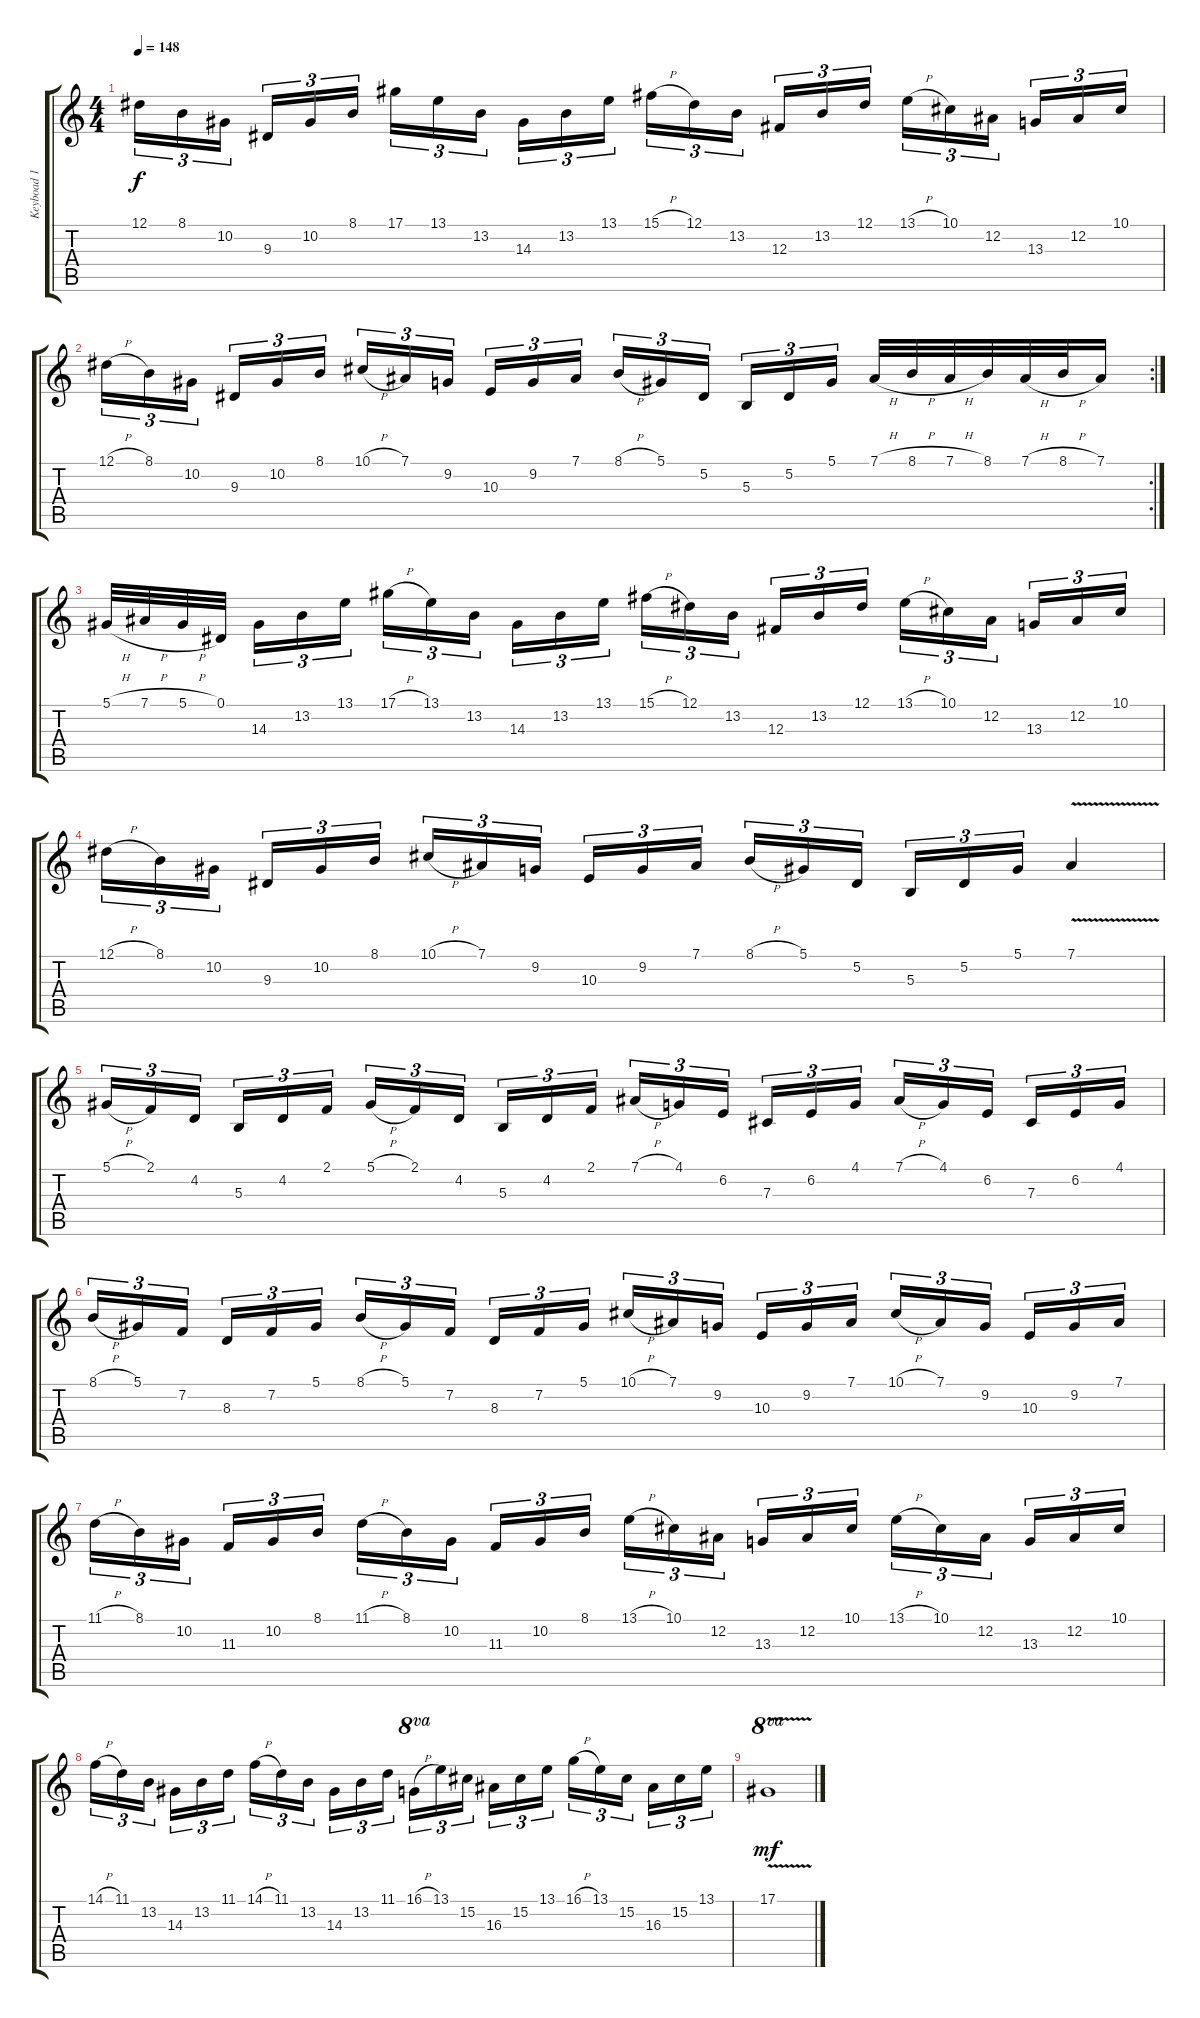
\track ("Keyboad 1" "Keyboad 1") {instrument choiraahs}
\staff {score tabs}
\tuning (Eb4 Bb3 Gb3 Db3 Ab2 Eb2) {hide}
\ts (4 4)
\tempo 148
\clef g2
\ks c
12.1.16{tu (3 2) dy f} 8.1.16{tu (3 2)} 10.2.16{tu (3 2) beam splitsecondary} 9.3.16{tu (3 2)} 10.2.16{tu (3 2)} 8.1.16{tu (3 2)} 17.1.16{tu (3 2)} 13.1.16{tu (3 2)} 13.2.16{tu (3 2) beam splitsecondary} 14.3.16{tu (3 2)} 13.2.16{tu (3 2)} 13.1.16{tu (3 2)} 15.1{h}.16{tu (3 2)} 12.1.16{tu (3 2)} 13.2.16{tu (3 2) beam splitsecondary} 12.3.16{tu (3 2)} 13.2.16{tu (3 2)} 12.1.16{tu (3 2)} 13.1{h}.16{tu (3 2)} 10.1.16{tu (3 2)} 12.2.16{tu (3 2) beam splitsecondary} 13.3.16{tu (3 2)} 12.2.16{tu (3 2)} 10.1.16{tu (3 2)} |
\rc 2
12.1{h}.16{tu (3 2)} 8.1.16{tu (3 2)} 10.2.16{tu (3 2) beam splitsecondary} 9.3.16{tu (3 2)} 10.2.16{tu (3 2)} 8.1.16{tu (3 2)} 10.1{h}.16{tu (3 2)} 7.1.16{tu (3 2)} 9.2.16{tu (3 2) beam splitsecondary} 10.3.16{tu (3 2)} 9.2.16{tu (3 2)} 7.1.16{tu (3 2)} 8.1{h}.16{tu (3 2)} 5.1.16{tu (3 2)} 5.2.16{tu (3 2) beam splitsecondary} 5.3.16{tu (3 2)} 5.2.16{tu (3 2)} 5.1.16{tu (3 2)} 7.1{h}.32 8.1{h}.32 7.1{h}.32 8.1.32 7.1{h}.32 8.1{h}.32 7.1.16 |
5.1{h}.32 7.1{h}.32 5.1{h}.32 0.1.32{beam splitsecondary} 14.3.16{tu (3 2)} 13.2.16{tu (3 2)} 13.1.16{tu (3 2)} 17.1{h}.16{tu (3 2)} 13.1.16{tu (3 2)} 13.2.16{tu (3 2) beam splitsecondary} 14.3.16{tu (3 2)} 13.2.16{tu (3 2)} 13.1.16{tu (3 2)} 15.1{h}.16{tu (3 2)} 12.1.16{tu (3 2)} 13.2.16{tu (3 2) beam splitsecondary} 12.3.16{tu (3 2)} 13.2.16{tu (3 2)} 12.1.16{tu (3 2)} 13.1{h}.16{tu (3 2)} 10.1.16{tu (3 2)} 12.2.16{tu (3 2) beam splitsecondary} 13.3.16{tu (3 2)} 12.2.16{tu (3 2)} 10.1.16{tu (3 2)} |
12.1{h}.16{tu (3 2)} 8.1.16{tu (3 2)} 10.2.16{tu (3 2) beam splitsecondary} 9.3.16{tu (3 2)} 10.2.16{tu (3 2)} 8.1.16{tu (3 2)} 10.1{h}.16{tu (3 2)} 7.1.16{tu (3 2)} 9.2.16{tu (3 2) beam splitsecondary} 10.3.16{tu (3 2)} 9.2.16{tu (3 2)} 7.1.16{tu (3 2)} 8.1{h}.16{tu (3 2)} 5.1.16{tu (3 2)} 5.2.16{tu (3 2) beam splitsecondary} 5.3.16{tu (3 2)} 5.2.16{tu (3 2)} 5.1.16{tu (3 2)} 7.1{v}.4 |
5.1{h}.16{tu (3 2)} 2.1.16{tu (3 2)} 4.2.16{tu (3 2) beam splitsecondary} 5.3.16{tu (3 2)} 4.2.16{tu (3 2)} 2.1.16{tu (3 2)} 5.1{h}.16{tu (3 2)} 2.1.16{tu (3 2)} 4.2.16{tu (3 2) beam splitsecondary} 5.3.16{tu (3 2)} 4.2.16{tu (3 2)} 2.1.16{tu (3 2)} 7.1{h}.16{tu (3 2)} 4.1.16{tu (3 2)} 6.2.16{tu (3 2) beam splitsecondary} 7.3.16{tu (3 2)} 6.2.16{tu (3 2)} 4.1.16{tu (3 2)} 7.1{h}.16{tu (3 2)} 4.1.16{tu (3 2)} 6.2.16{tu (3 2) beam splitsecondary} 7.3.16{tu (3 2)} 6.2.16{tu (3 2)} 4.1.16{tu (3 2)} |
8.1{h}.16{tu (3 2)} 5.1.16{tu (3 2)} 7.2.16{tu (3 2) beam splitsecondary} 8.3.16{tu (3 2)} 7.2.16{tu (3 2)} 5.1.16{tu (3 2)} 8.1{h}.16{tu (3 2)} 5.1.16{tu (3 2)} 7.2.16{tu (3 2) beam splitsecondary} 8.3.16{tu (3 2)} 7.2.16{tu (3 2)} 5.1.16{tu (3 2)} 10.1{h}.16{tu (3 2)} 7.1.16{tu (3 2)} 9.2.16{tu (3 2) beam splitsecondary} 10.3.16{tu (3 2)} 9.2.16{tu (3 2)} 7.1.16{tu (3 2)} 10.1{h}.16{tu (3 2)} 7.1.16{tu (3 2)} 9.2.16{tu (3 2) beam splitsecondary} 10.3.16{tu (3 2)} 9.2.16{tu (3 2)} 7.1.16{tu (3 2)} |
11.1{h}.16{tu (3 2)} 8.1.16{tu (3 2)} 10.2.16{tu (3 2) beam splitsecondary} 11.3.16{tu (3 2)} 10.2.16{tu (3 2)} 8.1.16{tu (3 2)} 11.1{h}.16{tu (3 2)} 8.1.16{tu (3 2)} 10.2.16{tu (3 2) beam splitsecondary} 11.3.16{tu (3 2)} 10.2.16{tu (3 2)} 8.1.16{tu (3 2)} 13.1{h}.16{tu (3 2)} 10.1.16{tu (3 2)} 12.2.16{tu (3 2) beam splitsecondary} 13.3.16{tu (3 2)} 12.2.16{tu (3 2)} 10.1.16{tu (3 2)} 13.1{h}.16{tu (3 2)} 10.1.16{tu (3 2)} 12.2.16{tu (3 2) beam splitsecondary} 13.3.16{tu (3 2)} 12.2.16{tu (3 2)} 10.1.16{tu (3 2)} |
14.1{h}.16{tu (3 2)} 11.1.16{tu (3 2)} 13.2.16{tu (3 2) beam splitsecondary} 14.3.16{tu (3 2)} 13.2.16{tu (3 2)} 11.1.16{tu (3 2)} 14.1{h}.16{tu (3 2)} 11.1.16{tu (3 2)} 13.2.16{tu (3 2) beam splitsecondary} 14.3.16{tu (3 2)} 13.2.16{tu (3 2)} 11.1.16{tu (3 2)} 16.1{h}.16{tu (3 2) ot 8va} 13.1.16{tu (3 2)} 15.2.16{tu (3 2) beam splitsecondary} 16.3.16{tu (3 2)} 15.2.16{tu (3 2)} 13.1.16{tu (3 2)} 16.1{h}.16{tu (3 2)} 13.1.16{tu (3 2)} 15.2.16{tu (3 2) beam splitsecondary} 16.3.16{tu (3 2)} 15.2.16{tu (3 2)} 13.1.16{tu (3 2)} |
17.1{v}.1{ot 8va dy mf}
